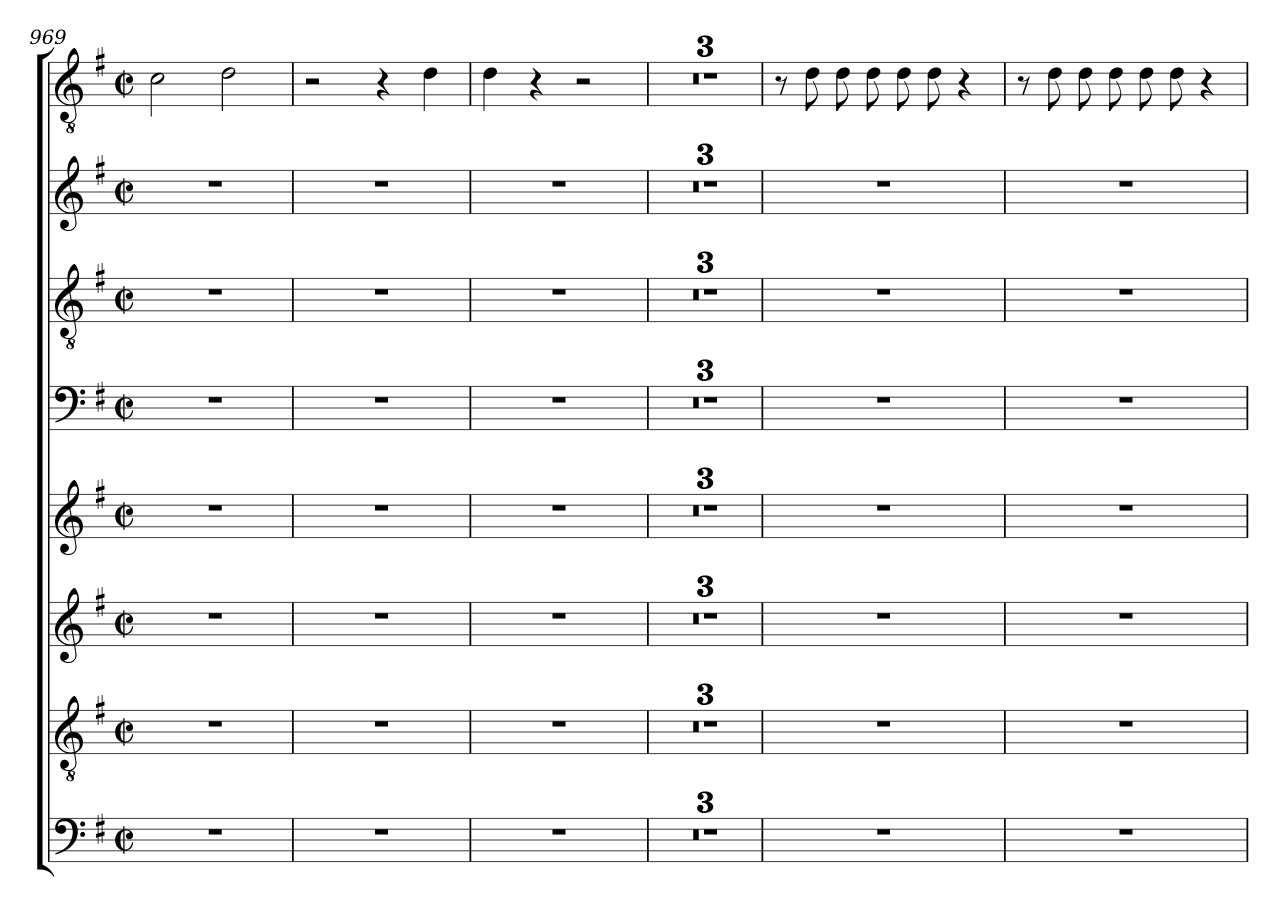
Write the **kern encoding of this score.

**kern	**kern	**kern	**kern	**kern	**kern	**kern	**kern
*part8	*part7	*part6	*part5	*part4	*part3	*part2	*part1
*staff8	*staff7	*staff6	*staff5	*staff4	*staff3	*staff2	*staff1
*clefF4	*clefGv2	*clefG2	*clefG2	*clefF4	*clefGv2	*clefG2	*clefGv2
*k[f#]	*k[f#]	*k[f#]	*k[f#]	*k[f#]	*k[f#]	*k[f#]	*k[f#]
*G:	*G:	*G:	*G:	*G:	*G:	*G:	*G:
*M2/2	*M2/2	*M2/2	*M2/2	*M2/2	*M2/2	*M2/2	*M2/2
*met(c|)	*met(c|)	*met(c|)	*met(c|)	*met(c|)	*met(c|)	*met(c|)	*met(c|)
=969	=969	=969	=969	=969	=969	=969	=969
1r	1r	1r	1r	1r	1r	1r	2c\
.	.	.	.	.	.	.	2d\
=970	=970	=970	=970	=970	=970	=970	=970
1r	1r	1r	1r	1r	1r	1r	2r
.	.	.	.	.	.	.	4r
.	.	.	.	.	.	.	4d\
=971	=971	=971	=971	=971	=971	=971	=971
1r	1r	1r	1r	1r	1r	1r	4d\
.	.	.	.	.	.	.	4r
.	.	.	.	.	.	.	2r
=972	=972	=972	=972	=972	=972	=972	=972
1r	1r	1r	1r	1r	1r	1r	1r
=973	=973	=973	=973	=973	=973	=973	=973
1r	1r	1r	1r	1r	1r	1r	1r
=974	=974	=974	=974	=974	=974	=974	=974
1r	1r	1r	1r	1r	1r	1r	1r
=975	=975	=975	=975	=975	=975	=975	=975
1r	1r	1r	1r	1r	1r	1r	8r
.	.	.	.	.	.	.	8d\
.	.	.	.	.	.	.	8d\
.	.	.	.	.	.	.	8d\
.	.	.	.	.	.	.	8d\
.	.	.	.	.	.	.	8d\
.	.	.	.	.	.	.	4r
!!LO:LB:g=z
=976	=976	=976	=976	=976	=976	=976	=976
1r	1r	1r	1r	1r	1r	1r	8r
.	.	.	.	.	.	.	8d\
.	.	.	.	.	.	.	8d\
.	.	.	.	.	.	.	8d\
.	.	.	.	.	.	.	8d\
.	.	.	.	.	.	.	8d\
.	.	.	.	.	.	.	4r
=	=	=	=	=	=	=	=
*-	*-	*-	*-	*-	*-	*-	*-
